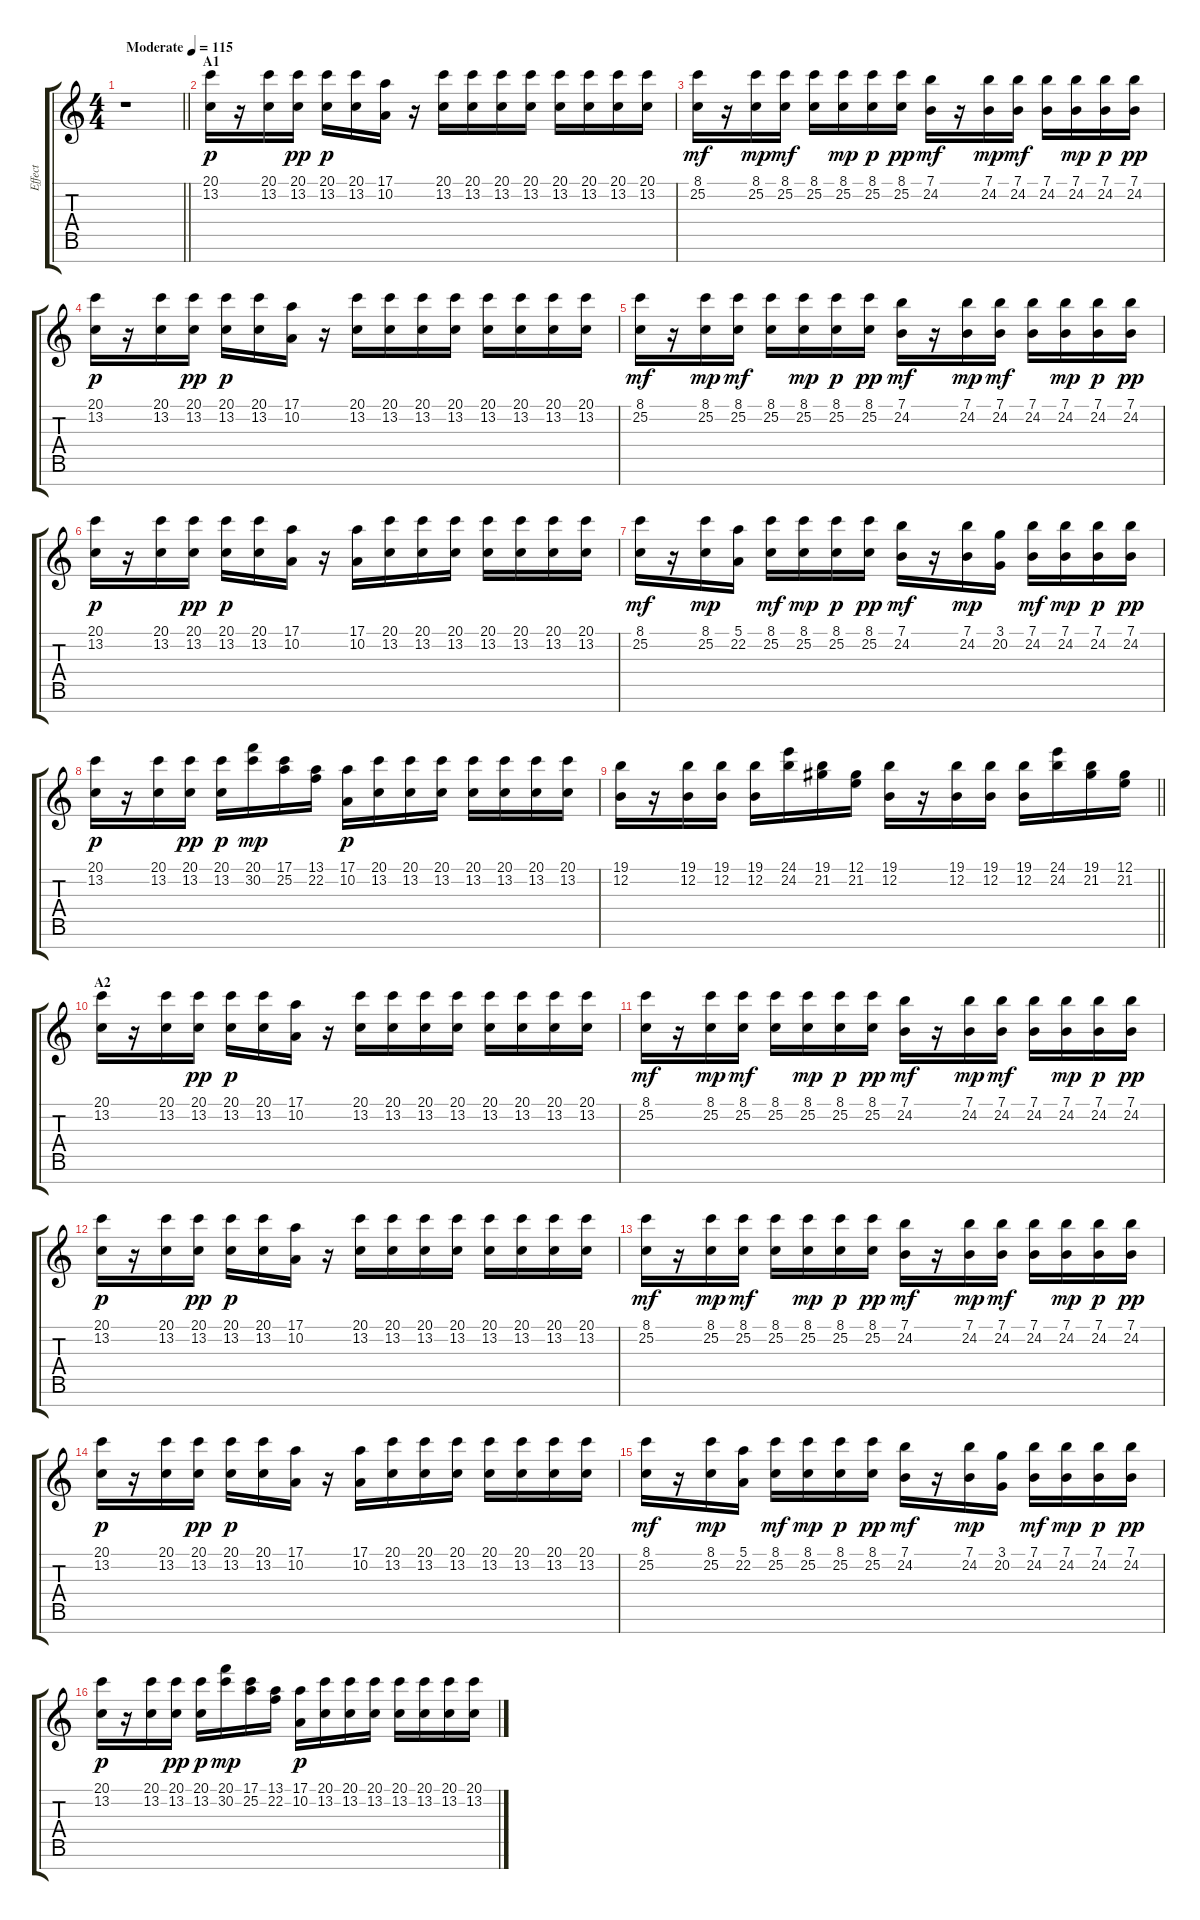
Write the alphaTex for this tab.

\track ("Effect" "Effect") {instrument orchestralharp}
\staff {score tabs}
\tuning (E4 B3 G3 D3 A2 E2 B1) {hide}
\ts (4 4)
\tempo (115 "Moderate")
\clef g2
\barLineRight lightlight
\ks c
r.1{dy p instrument orchestralharp} |
\section ("" "A1")
(20.1 13.2).16 r.16 (20.1 13.2).16 (20.1 13.2).16{dy pp} (20.1 13.2).16{dy p} (20.1 13.2).16 (17.1 10.2).16 r.16 (20.1 13.2).16 (20.1 13.2).16 (20.1 13.2).16 (20.1 13.2).16 (20.1 13.2).16 (20.1 13.2).16 (20.1 13.2).16 (20.1 13.2).16 |
(8.1 25.2).16{dy mf} r.16 (8.1 25.2).16{dy mp} (8.1 25.2).16{dy mf} (8.1 25.2).16 (8.1 25.2).16{dy mp} (8.1 25.2).16{dy p} (8.1 25.2).16{dy pp} (7.1 24.2).16{dy mf} r.16 (7.1 24.2).16{dy mp} (7.1 24.2).16{dy mf} (7.1 24.2).16 (7.1 24.2).16{dy mp} (7.1 24.2).16{dy p} (7.1 24.2).16{dy pp} |
(20.1 13.2).16{dy p} r.16 (20.1 13.2).16 (20.1 13.2).16{dy pp} (20.1 13.2).16{dy p} (20.1 13.2).16 (17.1 10.2).16 r.16 (20.1 13.2).16 (20.1 13.2).16 (20.1 13.2).16 (20.1 13.2).16 (20.1 13.2).16 (20.1 13.2).16 (20.1 13.2).16 (20.1 13.2).16 |
(8.1 25.2).16{dy mf} r.16 (8.1 25.2).16{dy mp} (8.1 25.2).16{dy mf} (8.1 25.2).16 (8.1 25.2).16{dy mp} (8.1 25.2).16{dy p} (8.1 25.2).16{dy pp} (7.1 24.2).16{dy mf} r.16 (7.1 24.2).16{dy mp} (7.1 24.2).16{dy mf} (7.1 24.2).16 (7.1 24.2).16{dy mp} (7.1 24.2).16{dy p} (7.1 24.2).16{dy pp} |
(20.1 13.2).16{dy p} r.16 (20.1 13.2).16 (20.1 13.2).16{dy pp} (20.1 13.2).16{dy p} (20.1 13.2).16 (17.1 10.2).16 r.16 (17.1 10.2).16 (20.1 13.2).16 (20.1 13.2).16 (20.1 13.2).16 (20.1 13.2).16 (20.1 13.2).16 (20.1 13.2).16 (20.1 13.2).16 |
(8.1 25.2).16{dy mf} r.16 (8.1 25.2).16{dy mp} (5.1 22.2).16 (8.1 25.2).16{dy mf} (8.1 25.2).16{dy mp} (8.1 25.2).16{dy p} (8.1 25.2).16{dy pp} (7.1 24.2).16{dy mf} r.16 (7.1 24.2).16{dy mp} (3.1 20.2).16 (7.1 24.2).16{dy mf} (7.1 24.2).16{dy mp} (7.1 24.2).16{dy p} (7.1 24.2).16{dy pp} |
(20.1 13.2).16{dy p} r.16 (20.1 13.2).16 (20.1 13.2).16{dy pp} (20.1 13.2).16{dy p} (20.1 30.2).16{dy mp} (17.1 25.2).16 (13.1 22.2).16 (17.1 10.2).16{dy p} (20.1 13.2).16 (20.1 13.2).16 (20.1 13.2).16 (20.1 13.2).16 (20.1 13.2).16 (20.1 13.2).16 (20.1 13.2).16 |
\barLineRight lightlight
(19.1 12.2).16 r.16 (19.1 12.2).16 (19.1 12.2).16 (19.1 12.2).16 (24.1 24.2).16 (19.1 21.2).16 (12.1 21.2).16 (19.1 12.2).16 r.16 (19.1 12.2).16 (19.1 12.2).16 (19.1 12.2).16 (24.1 24.2).16 (19.1 21.2).16 (12.1 21.2).16 |
\section ("" "A2")
(20.1 13.2).16 r.16 (20.1 13.2).16 (20.1 13.2).16{dy pp} (20.1 13.2).16{dy p} (20.1 13.2).16 (17.1 10.2).16 r.16 (20.1 13.2).16 (20.1 13.2).16 (20.1 13.2).16 (20.1 13.2).16 (20.1 13.2).16 (20.1 13.2).16 (20.1 13.2).16 (20.1 13.2).16 |
(8.1 25.2).16{dy mf} r.16 (8.1 25.2).16{dy mp} (8.1 25.2).16{dy mf} (8.1 25.2).16 (8.1 25.2).16{dy mp} (8.1 25.2).16{dy p} (8.1 25.2).16{dy pp} (7.1 24.2).16{dy mf} r.16 (7.1 24.2).16{dy mp} (7.1 24.2).16{dy mf} (7.1 24.2).16 (7.1 24.2).16{dy mp} (7.1 24.2).16{dy p} (7.1 24.2).16{dy pp} |
(20.1 13.2).16{dy p} r.16 (20.1 13.2).16 (20.1 13.2).16{dy pp} (20.1 13.2).16{dy p} (20.1 13.2).16 (17.1 10.2).16 r.16 (20.1 13.2).16 (20.1 13.2).16 (20.1 13.2).16 (20.1 13.2).16 (20.1 13.2).16 (20.1 13.2).16 (20.1 13.2).16 (20.1 13.2).16 |
(8.1 25.2).16{dy mf} r.16 (8.1 25.2).16{dy mp} (8.1 25.2).16{dy mf} (8.1 25.2).16 (8.1 25.2).16{dy mp} (8.1 25.2).16{dy p} (8.1 25.2).16{dy pp} (7.1 24.2).16{dy mf} r.16 (7.1 24.2).16{dy mp} (7.1 24.2).16{dy mf} (7.1 24.2).16 (7.1 24.2).16{dy mp} (7.1 24.2).16{dy p} (7.1 24.2).16{dy pp} |
(20.1 13.2).16{dy p} r.16 (20.1 13.2).16 (20.1 13.2).16{dy pp} (20.1 13.2).16{dy p} (20.1 13.2).16 (17.1 10.2).16 r.16 (17.1 10.2).16 (20.1 13.2).16 (20.1 13.2).16 (20.1 13.2).16 (20.1 13.2).16 (20.1 13.2).16 (20.1 13.2).16 (20.1 13.2).16 |
(8.1 25.2).16{dy mf} r.16 (8.1 25.2).16{dy mp} (5.1 22.2).16 (8.1 25.2).16{dy mf} (8.1 25.2).16{dy mp} (8.1 25.2).16{dy p} (8.1 25.2).16{dy pp} (7.1 24.2).16{dy mf} r.16 (7.1 24.2).16{dy mp} (3.1 20.2).16 (7.1 24.2).16{dy mf} (7.1 24.2).16{dy mp} (7.1 24.2).16{dy p} (7.1 24.2).16{dy pp} |
(20.1 13.2).16{dy p} r.16 (20.1 13.2).16 (20.1 13.2).16{dy pp} (20.1 13.2).16{dy p} (20.1 30.2).16{dy mp} (17.1 25.2).16 (13.1 22.2).16 (17.1 10.2).16{dy p} (20.1 13.2).16 (20.1 13.2).16 (20.1 13.2).16 (20.1 13.2).16 (20.1 13.2).16 (20.1 13.2).16 (20.1 13.2).16
